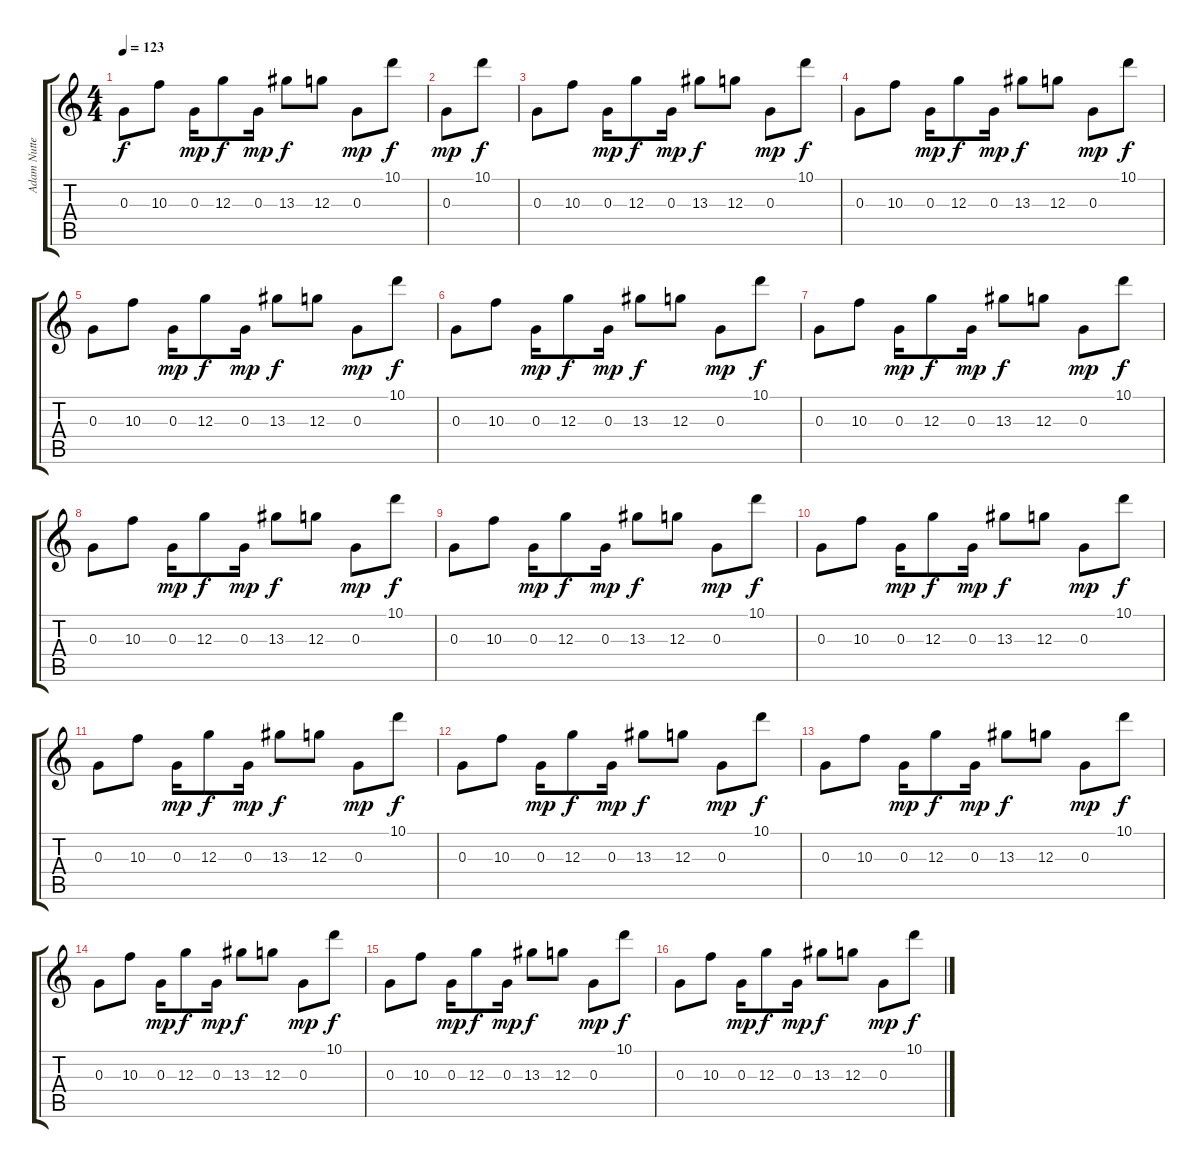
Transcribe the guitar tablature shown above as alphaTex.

\track ("Adam Nutter (Delay #1)" "Adam Nutte") {instrument electricguitarclean}
\staff {score tabs}
\tuning (E4 B3 G3 D3 A2 D2) {hide}
\ts (4 4)
\tempo 123
\clef g2
\ks c
0.3.8{dy f} 10.3.8{volume 6} 0.3.16{dy mp} 12.3.8{dy f} 0.3.16{dy mp} 13.3.8{dy f} 12.3.8 0.3.8{dy mp} 10.1.8{dy f} |
0.3.8{dy mp} 10.1.8{dy f} |
0.3.8 10.3.8 0.3.16{dy mp} 12.3.8{dy f} 0.3.16{dy mp} 13.3.8{dy f} 12.3.8 0.3.8{dy mp} 10.1.8{dy f} |
0.3.8 10.3.8 0.3.16{dy mp} 12.3.8{dy f} 0.3.16{dy mp} 13.3.8{dy f} 12.3.8 0.3.8{dy mp} 10.1.8{dy f} |
0.3.8 10.3.8 0.3.16{dy mp volume 9} 12.3.8{dy f} 0.3.16{dy mp} 13.3.8{dy f} 12.3.8 0.3.8{dy mp} 10.1.8{dy f} |
0.3.8 10.3.8 0.3.16{dy mp} 12.3.8{dy f} 0.3.16{dy mp} 13.3.8{dy f} 12.3.8 0.3.8{dy mp} 10.1.8{dy f} |
0.3.8 10.3.8 0.3.16{dy mp} 12.3.8{dy f} 0.3.16{dy mp} 13.3.8{dy f} 12.3.8 0.3.8{dy mp} 10.1.8{dy f} |
0.3.8 10.3.8 0.3.16{dy mp} 12.3.8{dy f} 0.3.16{dy mp} 13.3.8{dy f} 12.3.8 0.3.8{dy mp} 10.1.8{dy f} |
0.3.8 10.3.8 0.3.16{dy mp} 12.3.8{dy f} 0.3.16{dy mp} 13.3.8{dy f} 12.3.8 0.3.8{dy mp} 10.1.8{dy f} |
0.3.8 10.3.8 0.3.16{dy mp} 12.3.8{dy f} 0.3.16{dy mp} 13.3.8{dy f} 12.3.8 0.3.8{dy mp} 10.1.8{dy f} |
0.3.8 10.3.8 0.3.16{dy mp} 12.3.8{dy f} 0.3.16{dy mp} 13.3.8{dy f} 12.3.8 0.3.8{dy mp} 10.1.8{dy f} |
0.3.8 10.3.8 0.3.16{dy mp} 12.3.8{dy f} 0.3.16{dy mp} 13.3.8{dy f} 12.3.8 0.3.8{dy mp} 10.1.8{dy f} |
0.3.8 10.3.8 0.3.16{dy mp} 12.3.8{dy f} 0.3.16{dy mp} 13.3.8{dy f} 12.3.8 0.3.8{dy mp} 10.1.8{dy f} |
0.3.8 10.3.8 0.3.16{dy mp} 12.3.8{dy f} 0.3.16{dy mp} 13.3.8{dy f} 12.3.8 0.3.8{dy mp} 10.1.8{dy f} |
0.3.8 10.3.8 0.3.16{dy mp} 12.3.8{dy f} 0.3.16{dy mp} 13.3.8{dy f} 12.3.8 0.3.8{dy mp} 10.1.8{dy f} |
0.3.8 10.3.8 0.3.16{dy mp} 12.3.8{dy f} 0.3.16{dy mp} 13.3.8{dy f} 12.3.8 0.3.8{dy mp} 10.1.8{dy f}
